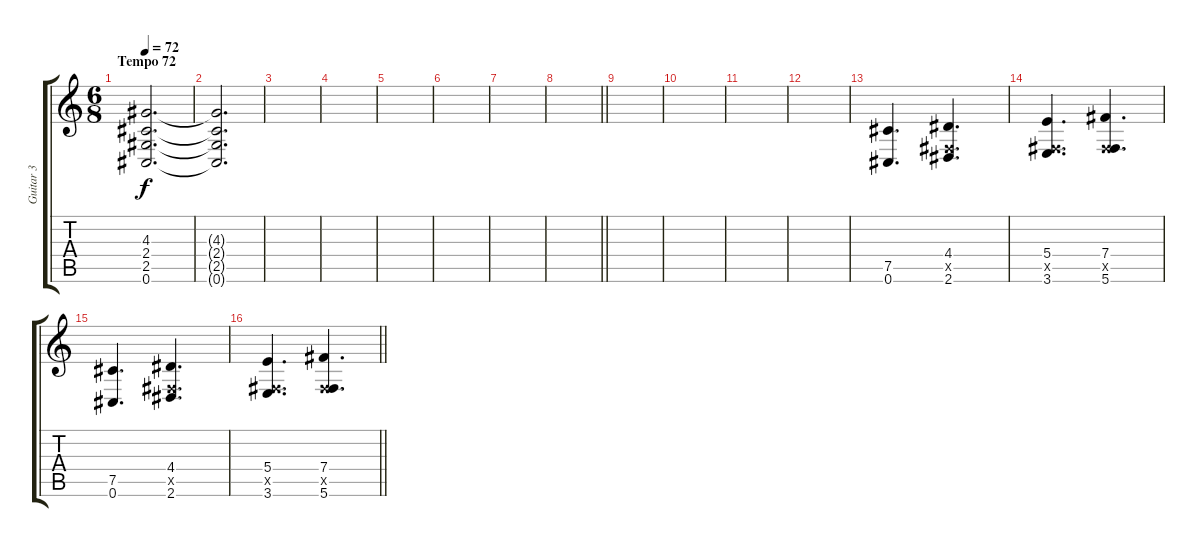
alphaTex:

\track ("Guitar 3" "Guitar 3") {instrument distortionguitar bank 255}
\staff {score tabs}
\tuning (Db4 Ab3 E3 B2 Gb2 Db2) {hide}
\ts (6 8)
\section ("" "Tempo 72")
\tempo 72
\clef g2
\ks c
(4.3 2.4 2.5 0.6).2{d dy f} |
(4.3{t} 2.4{t} 2.5{t} 0.6{t}).2{d} |
|
|
|
|
|
\barLineRight lightlight
|
|
|
|
|
(7.5 0.6).4{d} (4.4 0.5{x} 2.6).4{d} |
(5.4 0.5{x} 3.6).4{d beam merge} (7.4 0.5{x} 5.6).4{d} |
(7.5 0.6).4{d} (4.4 0.5{x} 2.6).4{d} |
\barLineRight lightlight
(5.4 0.5{x} 3.6).4{d beam merge} (7.4 0.5{x} 5.6).4{d}
